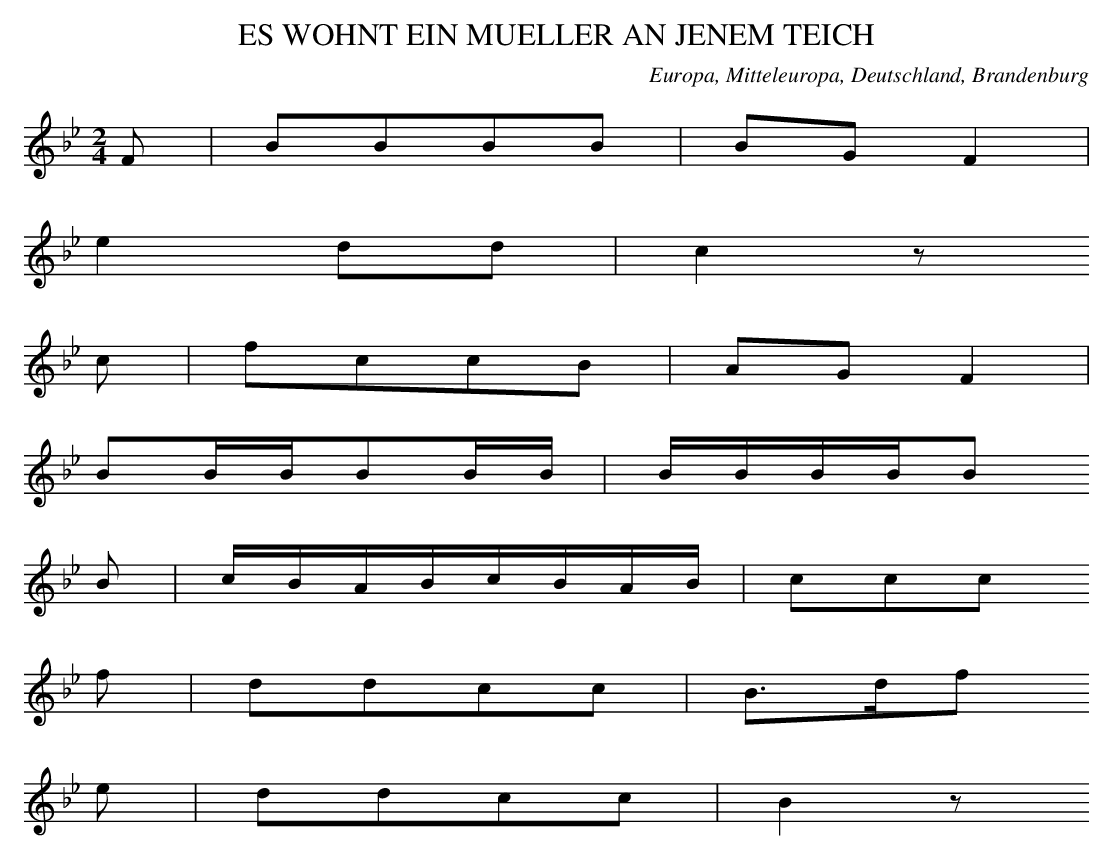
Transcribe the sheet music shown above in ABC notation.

X:1
T: ES WOHNT EIN MUELLER AN JENEM TEICH
O: Europa, Mitteleuropa, Deutschland, Brandenburg
M: 2/4
L: 1/16
K: Bb
F2 | B2B2B2B2 | B2G2F4 |
e4d2d2 | c4z2
c2 | f2c2c2B2 | A2G2F4 |
B2BBB2BB | BBBBB2
B2 | cBABcBAB | c2c2c2
f2 | d2d2c2c2 | B3df2
e2 | d2d2c2c2 | B4z2
